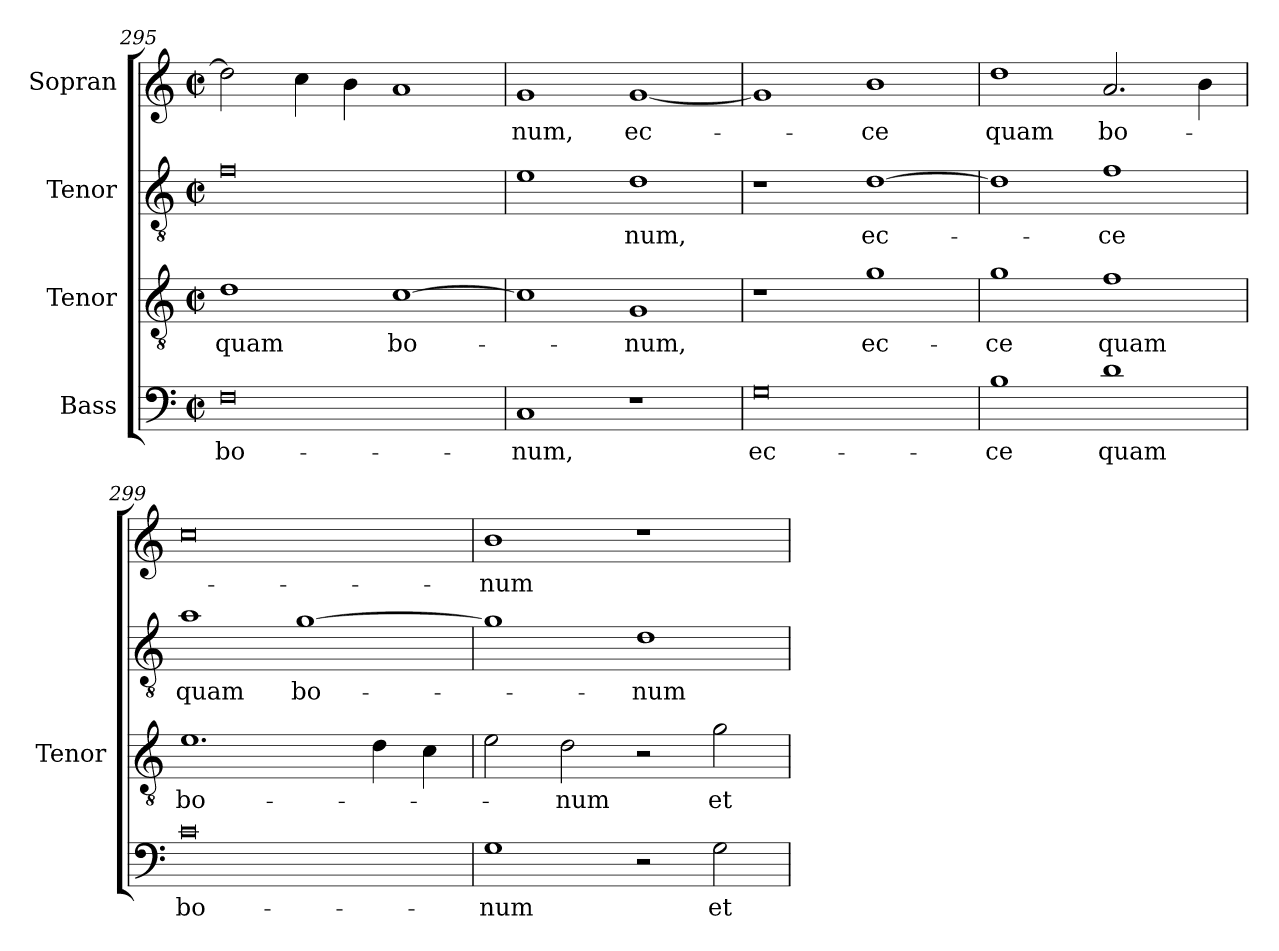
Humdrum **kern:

**kern	**text	**kern	**text	**kern	**text	**kern	**text
*part4	*part4	*part3	*part3	*part2	*part2	*part1	*part1
*staff4	*staff4	*staff3	*staff3	*staff2	*staff2	*staff1	*staff1
*I"Bass	*	*I"Tenor	*	*I"Tenor	*	*I"Sopran	*
*	*	*I'Tenor	*	*	*	*	*
*clefF4	*	*clefGv2	*	*clefGv2	*	*clefG2	*
*	*	*ITrd7c12	*	*ITrd7c12	*	*	*
*k[]	*	*k[]	*	*k[]	*	*k[]	*
*M2/2	*	*M2/2	*	*M2/2	*	*M2/2	*
*met(c|)	*	*met(c|)	*	*met(c|)	*	*met(c|)	*
=295	=295	=295	=295	=295	=295	=295	=295
!	!LO:LY:b:color=#000000	!	!	!	!	!	!
!	!	!	!LO:LY:b:color=#000000	!	!	!	!
0Fi	bo-	1Di	quam	0Fi	.	2ddi\]	.
.	.	.	.	.	.	4cci\	.
.	.	.	.	.	.	4bi\	.
!	!	!	!LO:LY:b:color=#000000	!	!	!	!
.	.	[>1Ci	bo-	.	.	1ai	.
!!LO:LB:g=z
=296	=296	=296	=296	=296	=296	=296	=296
!	!LO:LY:b:color=#000000	!	!	!	!	!	!
!	!	!	!	!	!	!	!LO:LY:b:color=#000000
1Ci	-num,	1Ci]	.	1Ei	.	1gi	-num,
!	!	!	!LO:LY:b:color=#000000	!	!	!	!
!	!	!	!	!	!LO:LY:b:color=#000000	!	!
!	!	!	!	!	!	!	!LO:LY:b:color=#000000
1r	.	1GGi	-num,	1Di	-num,	[<1gi	ec-
=297	=297	=297	=297	=297	=297	=297	=297
!	!LO:LY:b:color=#000000	!	!	!	!	!	!
0Gi	ec-	1r	.	1r	.	1gi]	.
!	!	!	!LO:LY:b:color=#000000	!	!	!	!
!	!	!	!	!	!LO:LY:b:color=#000000	!	!
!	!	!	!	!	!	!	!LO:LY:b:color=#000000
.	.	1Gi	ec-	[>1Di	ec-	1bi	-ce
=298	=298	=298	=298	=298	=298	=298	=298
!	!LO:LY:b:color=#000000	!	!	!	!	!	!
!	!	!	!LO:LY:b:color=#000000	!	!	!	!
!	!	!	!	!	!	!	!LO:LY:b:color=#000000
1Bi	-ce	1Gi	-ce	1Di]	.	1ddi	quam
!	!LO:LY:b:color=#000000	!	!	!	!	!	!
!	!	!	!LO:LY:b:color=#000000	!	!	!	!
!	!	!	!	!	!LO:LY:b:color=#000000	!	!
!	!	!	!	!	!	!	!LO:LY:b:color=#000000
1di	quam	1Fi	quam	1Fi	-ce	2.ai/	bo-
.	.	.	.	.	.	4bi\	.
=299	=299	=299	=299	=299	=299	=299	=299
!	!LO:LY:b:color=#000000	!	!	!	!	!	!
!	!	!	!LO:LY:b:color=#000000	!	!	!	!
!	!	!	!	!	!LO:LY:b:color=#000000	!	!
0ci	bo-	1.Ei	bo-	1Ai	quam	0cci	.
!	!	!	!	!	!LO:LY:b:color=#000000	!	!
.	.	.	.	[>1Gi	bo-	.	.
.	.	4Di\	.	.	.	.	.
.	.	4Ci\	.	.	.	.	.
=300	=300	=300	=300	=300	=300	=300	=300
!	!LO:LY:b:color=#000000	!	!	!	!	!	!
!	!	!	!	!	!	!	!LO:LY:b:color=#000000
1Gi	-num	2Ei\	.	1Gi]	.	1bi	-num
!	!	!	!LO:LY:b:color=#000000	!	!	!	!
.	.	2Di\	-num	.	.	.	.
!	!	!	!	!	!LO:LY:b:color=#000000	!	!
2r	.	2r	.	1Di	-num	1r	.
!	!LO:LY:b:color=#000000	!	!	!	!	!	!
!	!	!	!LO:LY:b:color=#000000	!	!	!	!
2Gi\	et	2Gi\	et	.	.	.	.
=	=	=	=	=	=	=	=
*-	*-	*-	*-	*-	*-	*-	*-
